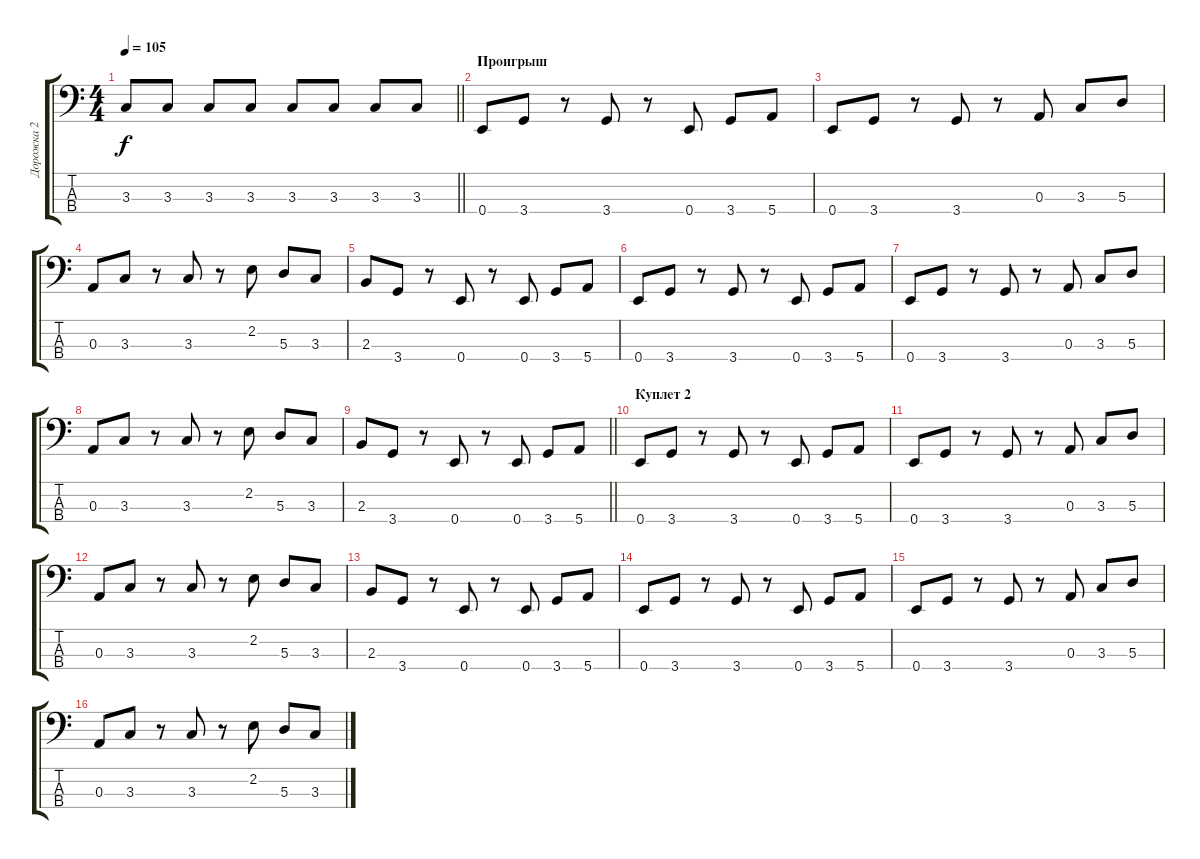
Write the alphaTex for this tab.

\track ("Дорожка 2" "Дорожка 2") {instrument electricbassfinger}
\staff {score tabs}
\tuning (G2 D2 A1 E1) {hide}
\ts (4 4)
\tempo 105
\clef f4
\barLineRight lightlight
\ks c
3.3.8{dy f} 3.3.8 3.3.8 3.3.8 3.3.8 3.3.8 3.3.8 3.3.8 |
\section ("" "Проигрыш")
0.4.8 3.4.8 r.8 3.4.8 r.8 0.4.8 3.4.8 5.4.8 |
0.4.8 3.4.8 r.8 3.4.8 r.8 0.3.8 3.3.8 5.3.8 |
0.3.8 3.3.8 r.8 3.3.8 r.8 2.2.8 5.3.8 3.3.8 |
2.3.8 3.4.8 r.8 0.4.8 r.8 0.4.8 3.4.8 5.4.8 |
0.4.8 3.4.8 r.8 3.4.8 r.8 0.4.8 3.4.8 5.4.8 |
0.4.8 3.4.8 r.8 3.4.8 r.8 0.3.8 3.3.8 5.3.8 |
0.3.8 3.3.8 r.8 3.3.8 r.8 2.2.8 5.3.8 3.3.8 |
\barLineRight lightlight
2.3.8 3.4.8 r.8 0.4.8 r.8 0.4.8 3.4.8 5.4.8 |
\section ("" "Куплет 2")
0.4.8 3.4.8 r.8 3.4.8 r.8 0.4.8 3.4.8 5.4.8 |
0.4.8 3.4.8 r.8 3.4.8 r.8 0.3.8 3.3.8 5.3.8 |
0.3.8 3.3.8 r.8 3.3.8 r.8 2.2.8 5.3.8 3.3.8 |
2.3.8 3.4.8 r.8 0.4.8 r.8 0.4.8 3.4.8 5.4.8 |
0.4.8 3.4.8 r.8 3.4.8 r.8 0.4.8 3.4.8 5.4.8 |
0.4.8 3.4.8 r.8 3.4.8 r.8 0.3.8 3.3.8 5.3.8 |
0.3.8 3.3.8 r.8 3.3.8 r.8 2.2.8 5.3.8 3.3.8
